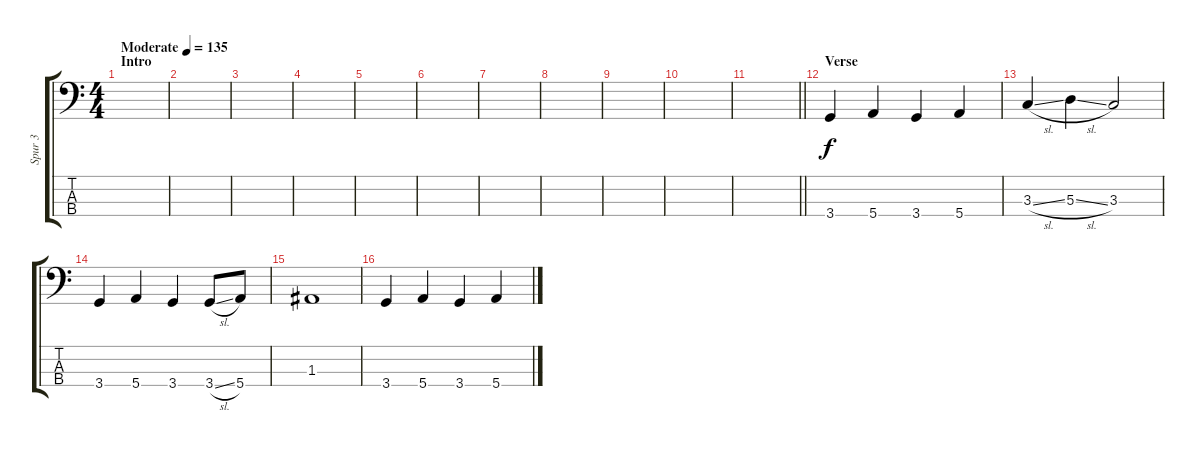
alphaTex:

\track ("Spur 3" "Spur 3") {instrument electricbasspick}
\staff {score tabs}
\tuning (G2 D2 A1 E1) {hide}
\ts (4 4)
\section ("" "Intro")
\tempo (135 "Moderate")
\clef f4
\ks c
|
|
|
|
|
|
|
|
|
|
\barLineRight lightlight
|
\section ("" "Verse")
3.4.4 5.4.4 3.4.4 5.4.4 |
3.3{sl}.4 5.3{sl}.4 3.3.2 |
3.4.4 5.4.4 3.4.4 3.4{sl}.8 5.4.8 |
1.3.1 |
3.4.4 5.4.4 3.4.4 5.4.4
